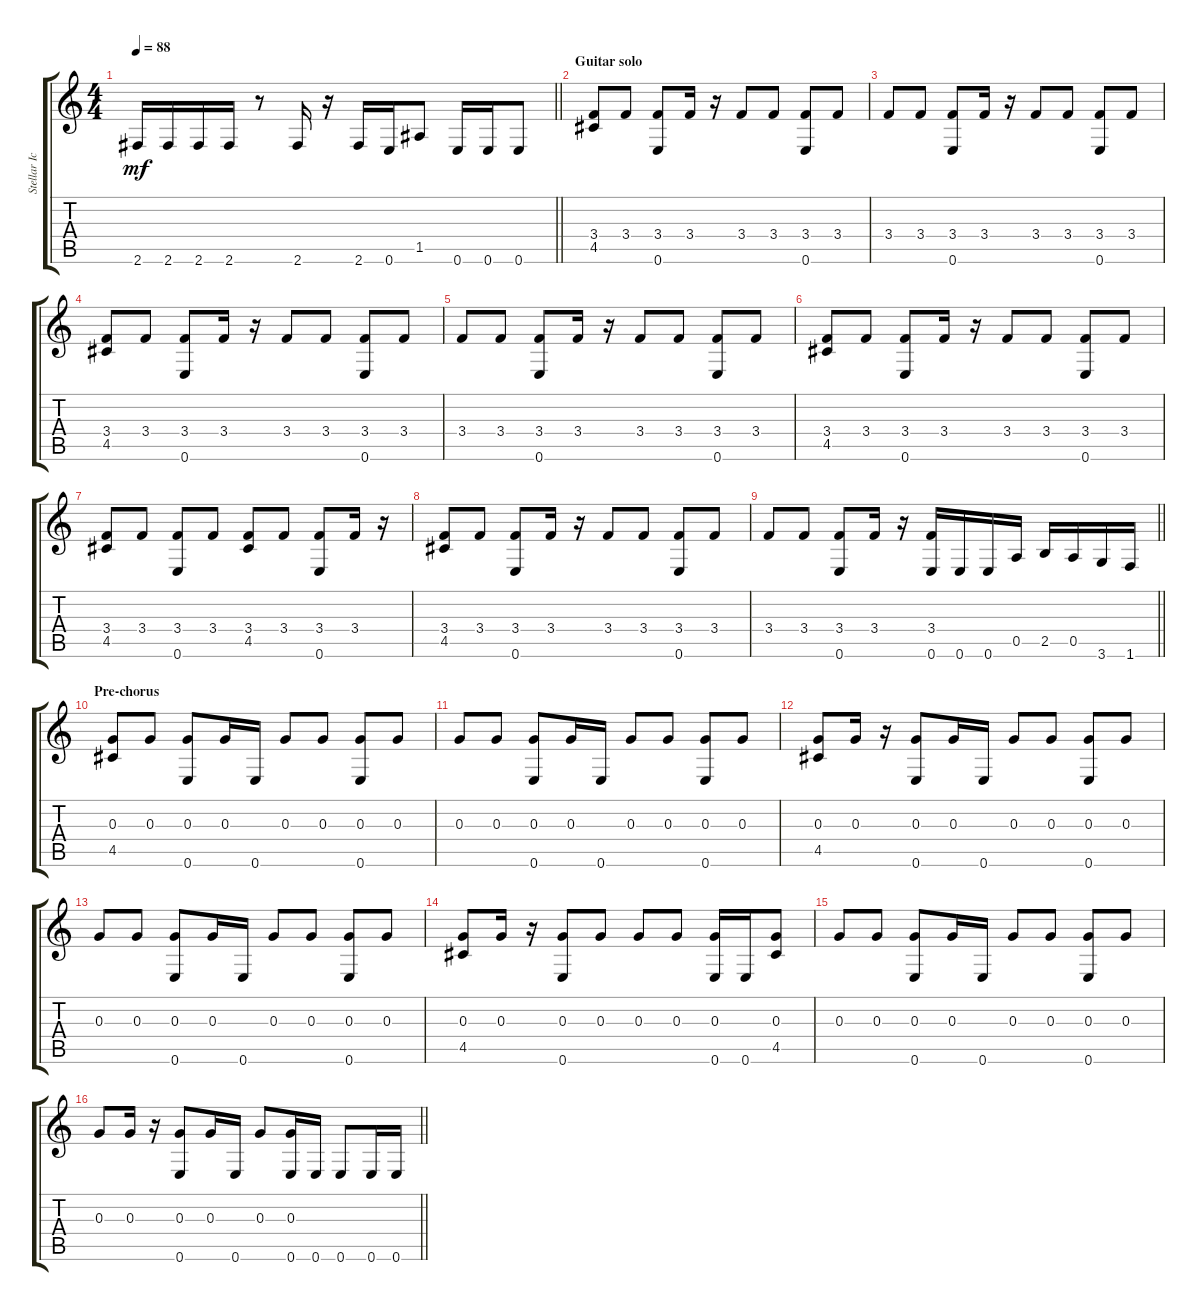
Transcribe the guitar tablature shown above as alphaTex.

\track ("Stellar Ice (Backing Guitar)" "Stellar Ic") {instrument acousticguitarsteel}
\staff {score tabs}
\tuning (E4 B3 G3 D3 A2 E2) {hide}
\ts (4 4)
\tempo 88
\clef g2
\barLineRight lightlight
\ks c
2.6.16{dy mf} 2.6.16 2.6.16 2.6.16 r.8 2.6.16 r.16 2.6.16 0.6.16 1.5.8 0.6.16 0.6.16 0.6.8 |
\section ("" "Guitar solo")
(3.4 4.5).8 3.4.8 (3.4 0.6).8 3.4.16 r.16 3.4.8 3.4.8 (3.4 0.6).8 3.4.8 |
3.4.8 3.4.8 (3.4 0.6).8 3.4.16 r.16 3.4.8 3.4.8 (3.4 0.6).8 3.4.8 |
(3.4 4.5).8 3.4.8 (3.4 0.6).8 3.4.16 r.16 3.4.8 3.4.8 (3.4 0.6).8 3.4.8 |
3.4.8 3.4.8 (3.4 0.6).8 3.4.16 r.16 3.4.8 3.4.8 (3.4 0.6).8 3.4.8 |
(3.4 4.5).8 3.4.8 (3.4 0.6).8 3.4.16 r.16 3.4.8 3.4.8 (3.4 0.6).8 3.4.8 |
(3.4 4.5).8 3.4.8 (3.4 0.6).8 3.4.8 (3.4 4.5).8 3.4.8 (3.4 0.6).8 3.4.16 r.16 |
(3.4 4.5).8 3.4.8 (3.4 0.6).8 3.4.16 r.16 3.4.8 3.4.8 (3.4 0.6).8 3.4.8 |
\barLineRight lightlight
3.4.8 3.4.8 (3.4 0.6).8 3.4.16 r.16 (3.4 0.6).16 0.6.16 0.6.16 0.5.16 2.5.16 0.5.16 3.6.16 1.6.16 |
\section ("" "Pre-chorus")
(0.3 4.5).8 0.3.8 (0.3 0.6).8 0.3.16 0.6.16 0.3.8 0.3.8 (0.3 0.6).8 0.3.8 |
0.3.8 0.3.8 (0.3 0.6).8 0.3.16 0.6.16 0.3.8 0.3.8 (0.3 0.6).8 0.3.8 |
(0.3 4.5).8 0.3.16 r.16 (0.3 0.6).8 0.3.16 0.6.16 0.3.8 0.3.8 (0.3 0.6).8 0.3.8 |
0.3.8 0.3.8 (0.3 0.6).8 0.3.16 0.6.16 0.3.8 0.3.8 (0.3 0.6).8 0.3.8 |
(0.3 4.5).8 0.3.16 r.16 (0.3 0.6).8 0.3.8 0.3.8 0.3.8 (0.3 0.6).16 0.6.16 (0.3 4.5).8 |
0.3.8 0.3.8 (0.3 0.6).8 0.3.16 0.6.16 0.3.8 0.3.8 (0.3 0.6).8 0.3.8 |
\barLineRight lightlight
0.3.8 0.3.16 r.16 (0.3 0.6).8 0.3.16 0.6.16 0.3.8 (0.3 0.6).16 0.6.16 0.6.8 0.6.16 0.6.16
